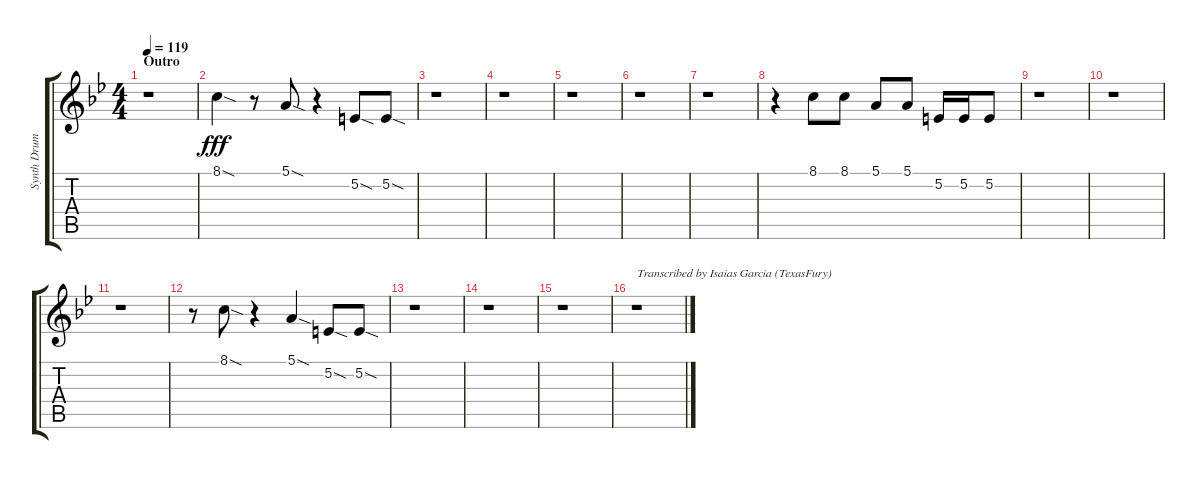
\track ("Synth Drums" "Synth Drum") {instrument synthdrum}
\staff {score tabs}
\tuning (E4 B3 G3 D3 A2 E2) {hide}
\ts (4 4)
\section ("" "Outro")
\tempo 119
\clef g2
\ks bb
r.1{dy fff} |
8.1{sod}.4{balance 0} r.8 5.1{sod}.8{balance 16} r.4 5.2{sod}.8{balance 8} 5.2{sod}.8 |
r.1 |
r.1 |
r.1 |
r.1 |
r.1 |
r.4 8.1.8{balance 0} 8.1.8 5.1.8{balance 16} 5.1.8 5.2.16{balance 8} 5.2.16 5.2.8 |
r.1 |
r.1 |
r.1 |
r.8 8.1{sod}.8{balance 0} r.4 5.1{sod}.4{balance 16} 5.2{sod}.8{balance 8} 5.2{sod}.8 |
r.1 |
r.1 |
r.1 |
r.1{txt "Transcribed by Isaias Garcia (TexasFury)"}
